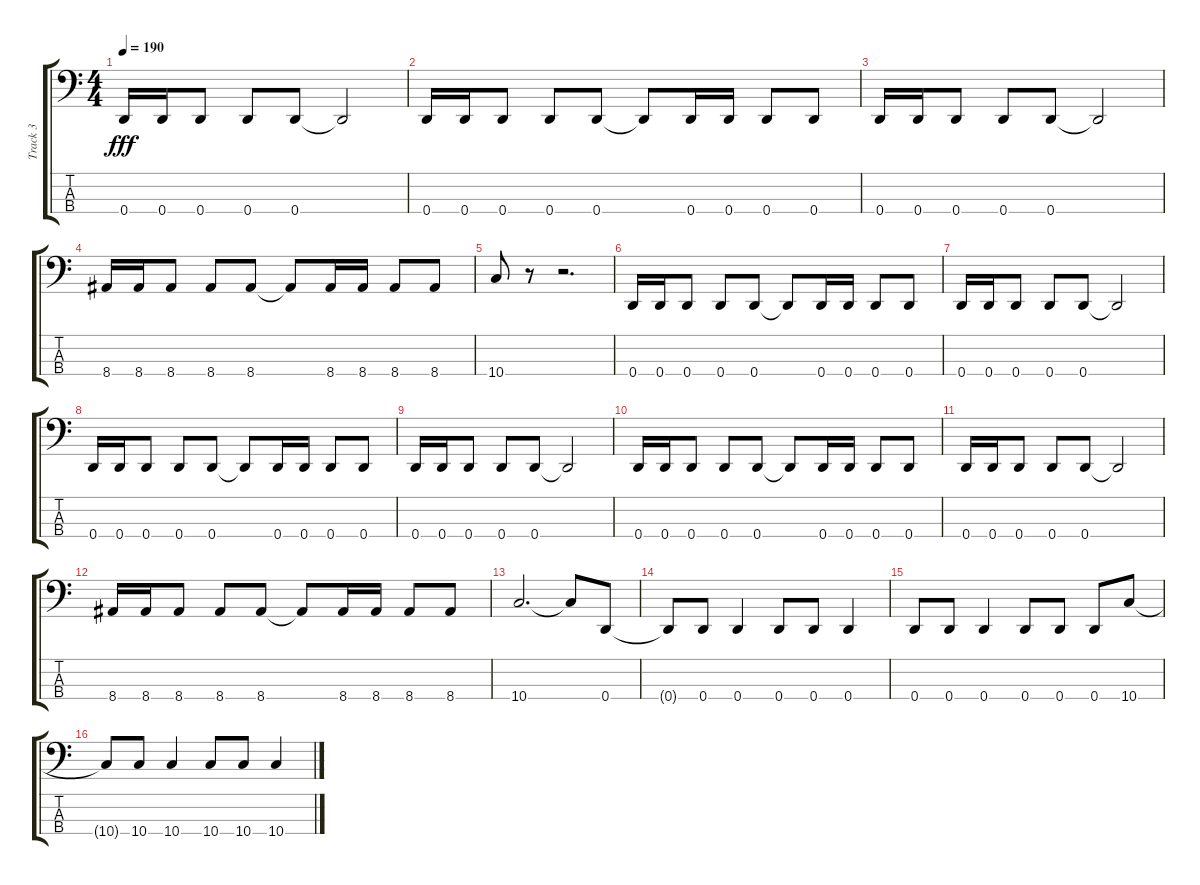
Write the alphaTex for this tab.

\track ("Track 3" "Track 3") {instrument electricbassfinger}
\staff {score tabs}
\tuning (G2 D2 A1 D1) {hide}
\ts (4 4)
\tempo 190
\clef f4
\ks c
0.4.16{dy fff} 0.4.16 0.4.8 0.4.8 0.4.8 0.4{t}.2 |
0.4.16 0.4.16 0.4.8 0.4.8 0.4.8 0.4{t}.8 0.4.16 0.4.16 0.4.8 0.4.8 |
0.4.16 0.4.16 0.4.8 0.4.8 0.4.8 0.4{t}.2 |
8.4.16 8.4.16 8.4.8 8.4.8 8.4.8 8.4{t}.8 8.4.16 8.4.16 8.4.8 8.4.8 |
10.4.8 r.8 r.2{d} |
0.4.16 0.4.16 0.4.8 0.4.8 0.4.8 0.4{t}.8 0.4.16 0.4.16 0.4.8 0.4.8 |
0.4.16 0.4.16 0.4.8 0.4.8 0.4.8 0.4{t}.2 |
0.4.16 0.4.16 0.4.8 0.4.8 0.4.8 0.4{t}.8 0.4.16 0.4.16 0.4.8 0.4.8 |
0.4.16 0.4.16 0.4.8 0.4.8 0.4.8 0.4{t}.2 |
0.4.16 0.4.16 0.4.8 0.4.8 0.4.8 0.4{t}.8 0.4.16 0.4.16 0.4.8 0.4.8 |
0.4.16 0.4.16 0.4.8 0.4.8 0.4.8 0.4{t}.2 |
8.4.16 8.4.16 8.4.8 8.4.8 8.4.8 8.4{t}.8 8.4.16 8.4.16 8.4.8 8.4.8 |
10.4.2{d} 10.4{t}.8 0.4.8 |
0.4{t}.8 0.4.8 0.4.4 0.4.8 0.4.8 0.4.4 |
0.4.8 0.4.8 0.4.4 0.4.8 0.4.8 0.4.8 10.4.8 |
10.4{t}.8 10.4.8 10.4.4 10.4.8 10.4.8 10.4.4
